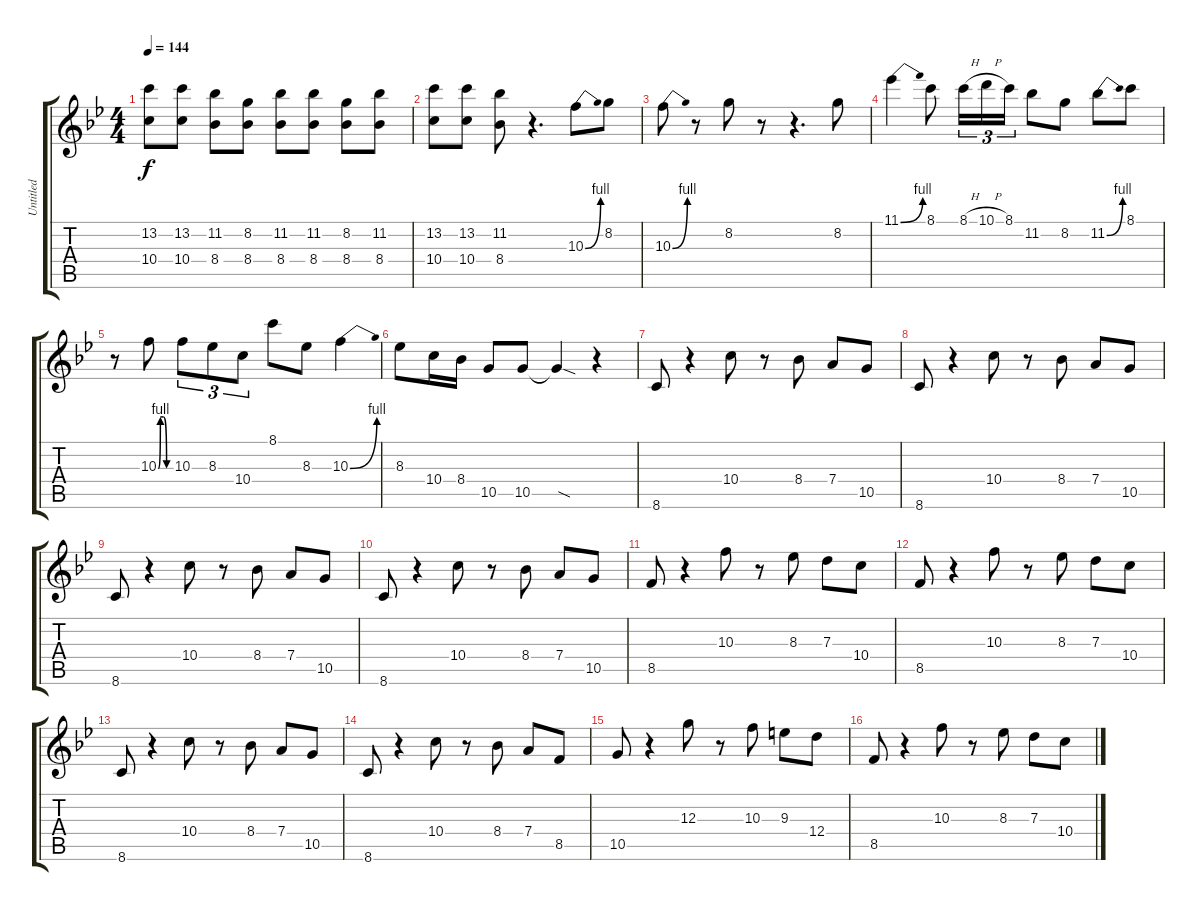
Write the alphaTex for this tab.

\track ("Untitled" "Untitled") {instrument distortionguitar}
\staff {score tabs}
\tuning (E4 B3 G3 D3 A2 E2) {hide}
\ts (4 4)
\tempo 144
\clef g2
\ks bb
(13.2 10.4).8{dy f} (13.2 10.4).8 (11.2 8.4).8 (8.2 8.4).8 (11.2 8.4).8 (11.2 8.4).8 (8.2 8.4).8 (11.2 8.4).8 |
(13.2 10.4).8 (13.2 10.4).8 (11.2 8.4).8 r.4{d} 10.3{be (bend 0 0 60 4)}.8 8.2.8 |
10.3{be (bend 0 0 60 4)}.8 r.8 8.2.8 r.8 r.4{d} 8.2.8 |
11.1{be (bend 0 0 60 4)}.4 8.1.8 8.1{h}.16{tu (3 2)} 10.1{h}.16{tu (3 2)} 8.1.16{tu (3 2)} 11.2.8 8.2.8 11.2{be (bend 0 0 60 4)}.8 8.1.8 |
r.8 10.3{be (custom 0 0 10 4 25 4 40 0 60 0)}.8 10.3.8{tu (3 2)} 8.3.8{tu (3 2)} 10.4.8{tu (3 2)} 8.1.8 8.3.8 10.3{be (bend 0 0 60 4)}.4 |
8.3.8 10.4.16 8.4.16 10.5.8 10.5.8 10.5{sod t}.4 r.4 |
8.6.8 r.4 10.4.8 r.8 8.4.8 7.4.8 10.5.8 |
8.6.8 r.4 10.4.8 r.8 8.4.8 7.4.8 10.5.8 |
8.6.8 r.4 10.4.8 r.8 8.4.8 7.4.8 10.5.8 |
8.6.8 r.4 10.4.8 r.8 8.4.8 7.4.8 10.5.8 |
8.5.8 r.4 10.3.8 r.8 8.3.8 7.3.8 10.4.8 |
8.5.8 r.4 10.3.8 r.8 8.3.8 7.3.8 10.4.8 |
8.6.8 r.4 10.4.8 r.8 8.4.8 7.4.8 10.5.8 |
8.6.8 r.4 10.4.8 r.8 8.4.8 7.4.8 8.5.8 |
10.5.8 r.4 12.3.8 r.8 10.3.8 9.3.8 12.4.8 |
8.5.8 r.4 10.3.8 r.8 8.3.8 7.3.8 10.4.8
